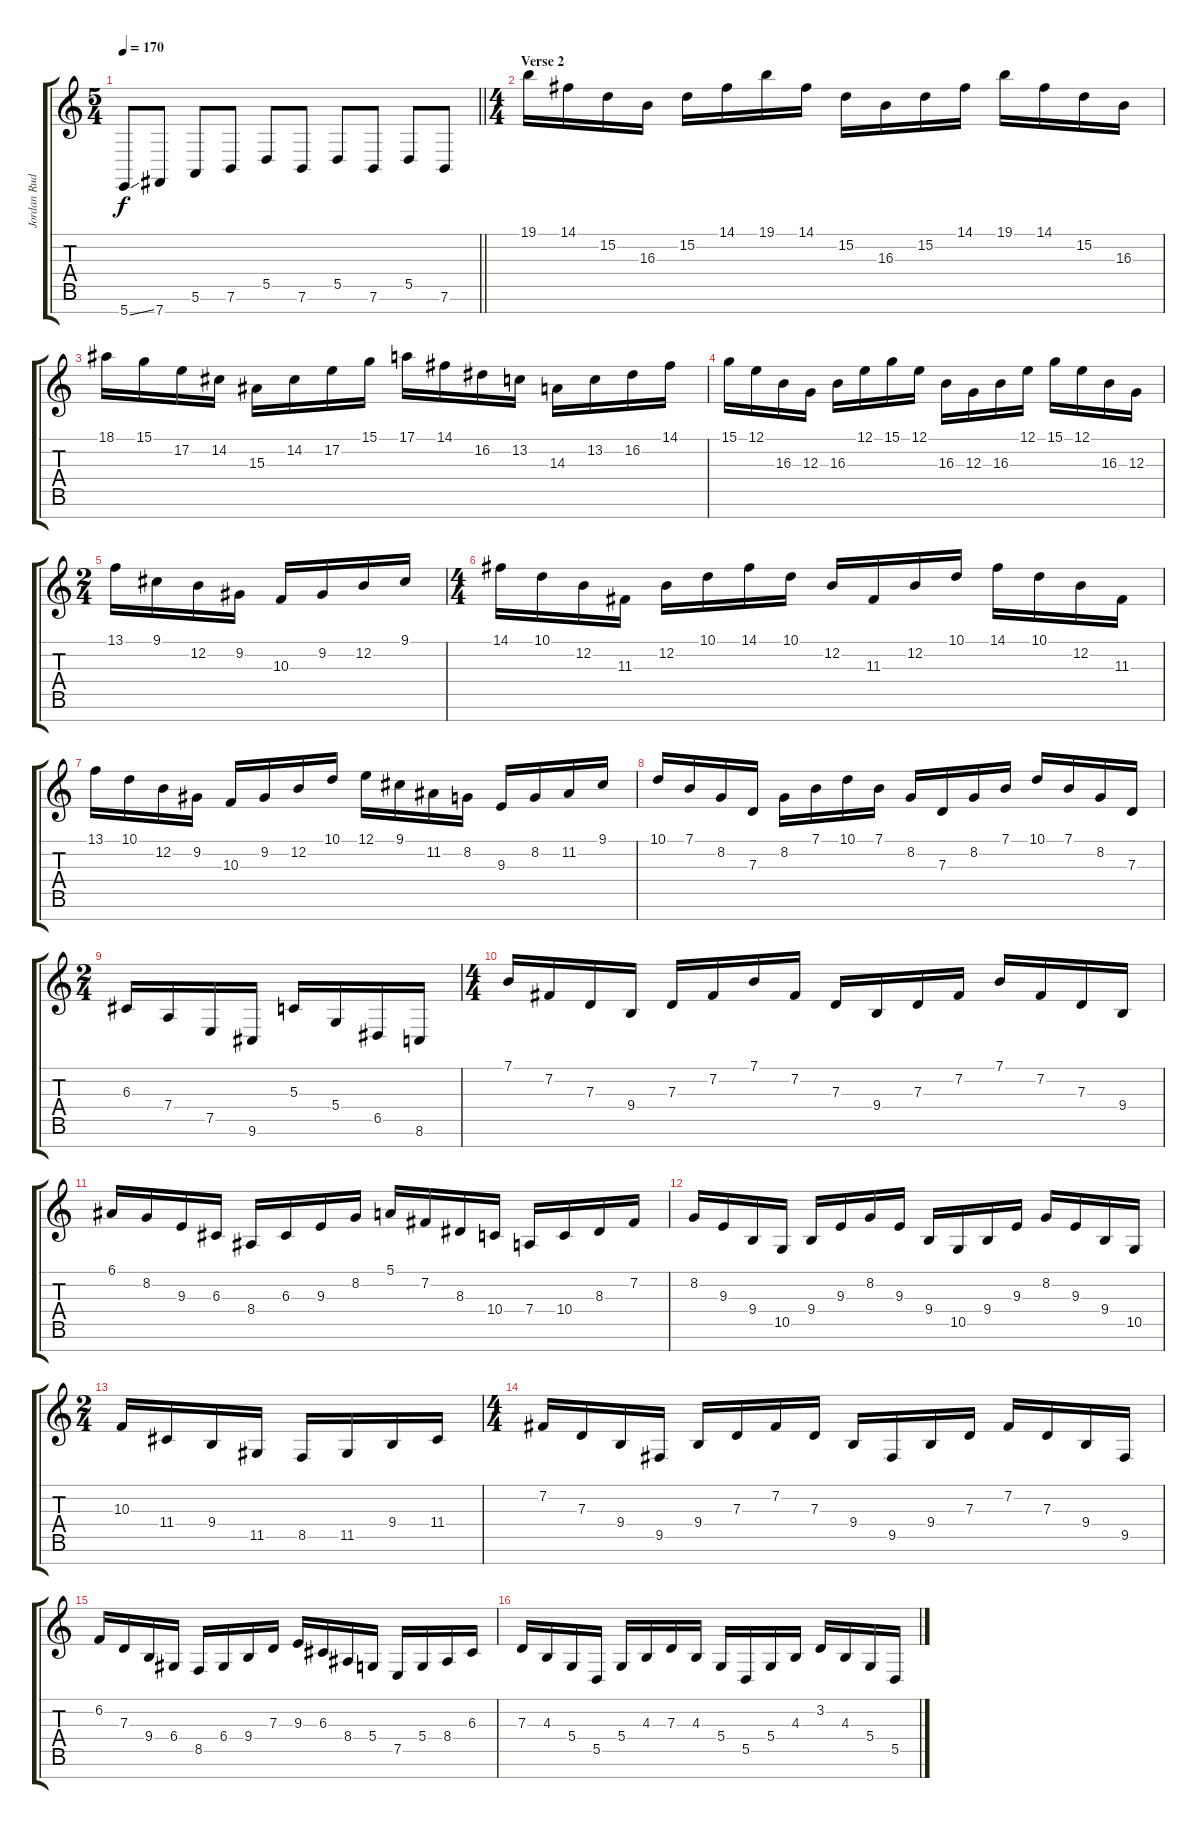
\track ("Jordan Rudess" "Jordan Rud") {instrument lead1square}
\staff {score tabs}
\tuning (E4 B3 G3 D3 A2 E2 B1) {hide}
\ts (5 4)
\tempo 170
\clef g2
\barLineRight lightlight
\ks c
5.7{ss}.8{dy f} 7.7.8 5.6.8 7.6.8 5.5.8 7.6.8 5.5.8 7.6.8 5.5.8 7.6.8 |
\ts (4 4)
\section ("" "Verse 2")
19.1.16{volume 9 instrument koto} 14.1.16 15.2.16 16.3.16 15.2.16 14.1.16 19.1.16 14.1.16 15.2.16 16.3.16 15.2.16 14.1.16 19.1.16 14.1.16 15.2.16 16.3.16 |
18.1.16 15.1.16 17.2.16 14.2.16 15.3.16 14.2.16 17.2.16 15.1.16 17.1.16 14.1.16 16.2.16 13.2.16 14.3.16 13.2.16 16.2.16 14.1.16 |
15.1.16 12.1.16 16.3.16 12.3.16 16.3.16 12.1.16 15.1.16 12.1.16 16.3.16 12.3.16 16.3.16 12.1.16 15.1.16 12.1.16 16.3.16 12.3.16 |
\ts (2 4)
13.1.16 9.1.16 12.2.16 9.2.16 10.3.16 9.2.16 12.2.16 9.1.16 |
\ts (4 4)
14.1.16 10.1.16 12.2.16 11.3.16 12.2.16 10.1.16 14.1.16 10.1.16 12.2.16 11.3.16 12.2.16 10.1.16 14.1.16 10.1.16 12.2.16 11.3.16 |
13.1.16 10.1.16 12.2.16 9.2.16 10.3.16 9.2.16 12.2.16 10.1.16 12.1.16 9.1.16 11.2.16 8.2.16 9.3.16 8.2.16 11.2.16 9.1.16 |
10.1.16 7.1.16 8.2.16 7.3.16 8.2.16 7.1.16 10.1.16 7.1.16 8.2.16 7.3.16 8.2.16 7.1.16 10.1.16 7.1.16 8.2.16 7.3.16 |
\ts (2 4)
6.3.16 7.4.16 7.5.16 9.6.16 5.3.16 5.4.16 6.5.16 8.6.16 |
\ts (4 4)
7.1.16 7.2.16 7.3.16 9.4.16 7.3.16 7.2.16 7.1.16 7.2.16 7.3.16 9.4.16 7.3.16 7.2.16 7.1.16 7.2.16 7.3.16 9.4.16 |
6.1.16 8.2.16 9.3.16 6.3.16 8.4.16 6.3.16 9.3.16 8.2.16 5.1.16 7.2.16 8.3.16 10.4.16 7.4.16 10.4.16 8.3.16 7.2.16 |
8.2.16 9.3.16 9.4.16 10.5.16 9.4.16 9.3.16 8.2.16 9.3.16 9.4.16 10.5.16 9.4.16 9.3.16 8.2.16 9.3.16 9.4.16 10.5.16 |
\ts (2 4)
10.3.16 11.4.16 9.4.16 11.5.16 8.5.16 11.5.16 9.4.16 11.4.16 |
\ts (4 4)
7.2.16 7.3.16 9.4.16 9.5.16 9.4.16 7.3.16 7.2.16 7.3.16 9.4.16 9.5.16 9.4.16 7.3.16 7.2.16 7.3.16 9.4.16 9.5.16 |
6.2.16 7.3.16 9.4.16 6.4.16 8.5.16 6.4.16 9.4.16 7.3.16 9.3.16 6.3.16 8.4.16 5.4.16 7.5.16 5.4.16 8.4.16 6.3.16 |
7.3.16 4.3.16 5.4.16 5.5.16 5.4.16 4.3.16 7.3.16 4.3.16 5.4.16 5.5.16 5.4.16 4.3.16 3.2.16 4.3.16 5.4.16 5.5.16
